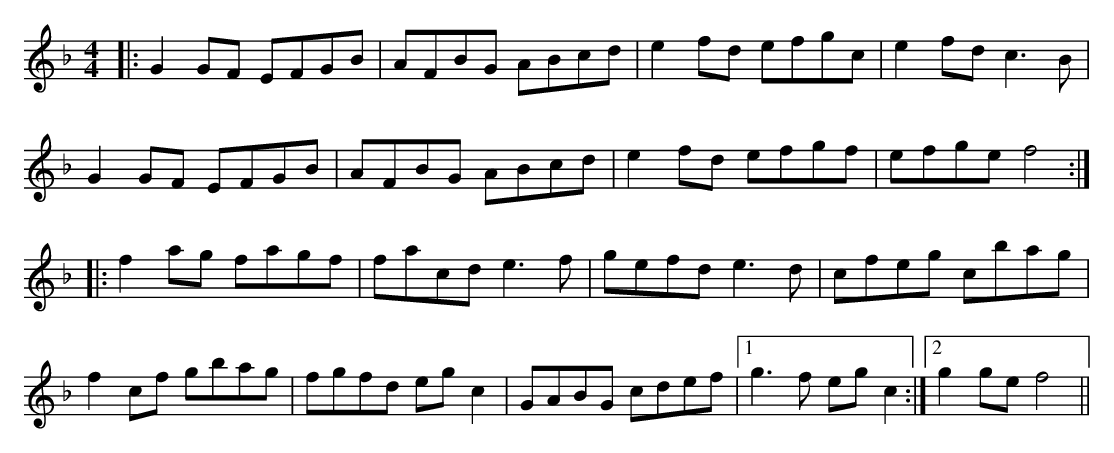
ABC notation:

X:1
M:4/4
K:F
|:G2GF EFGB|AFBG ABcd|e2 fd efgc|e2 fd c3B|
G2GF EFGB|AFBG ABcd|e2 fd efgf|efge f4:|
|:f2 ag fagf|facd e3 f|gefd e3 d|cfeg cbag|
f2cf gbag|fgfd egc2|GABG cdef|1 g3f egc2:|2 g2ge f4||
